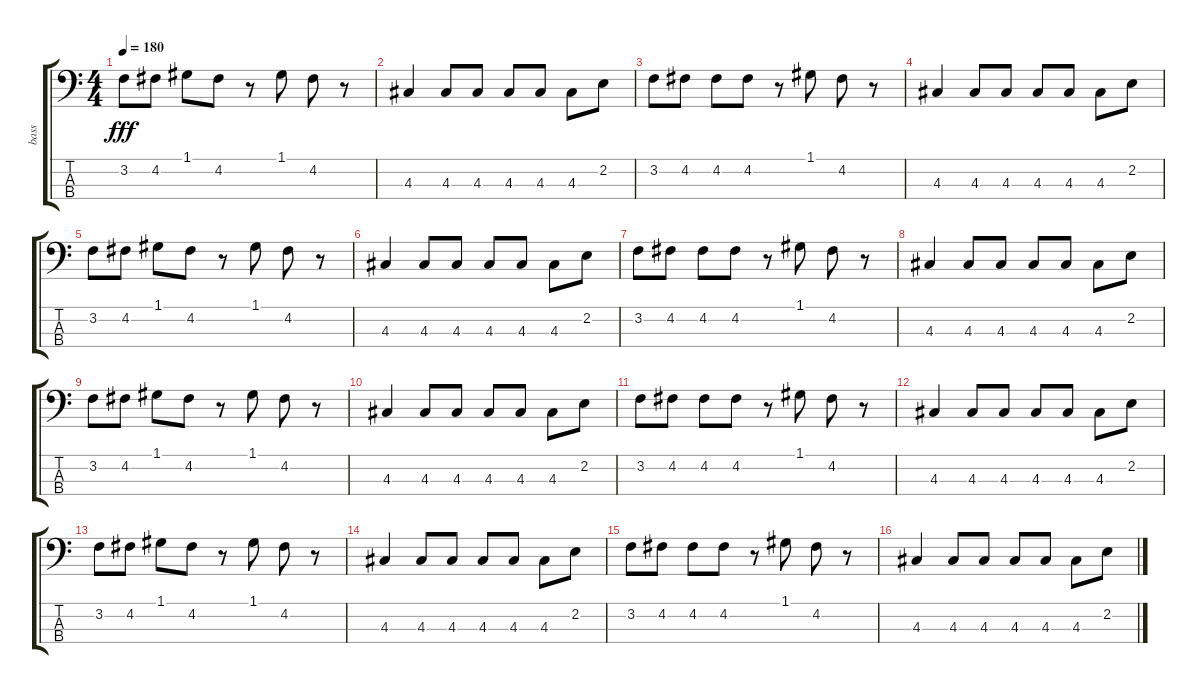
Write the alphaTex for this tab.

\track ("bass" "bass") {instrument electricbasspick}
\staff {score tabs}
\tuning (G2 D2 A1 E1) {hide}
\ts (4 4)
\tempo 180
\clef f4
\ks c
3.2.8{dy fff instrument electricbasspick} 4.2.8 1.1.8 4.2.8 r.8 1.1.8 4.2.8 r.8 |
4.3.4 4.3.8 4.3.8 4.3.8 4.3.8 4.3.8 2.2.8 |
3.2.8 4.2.8 4.2.8 4.2.8 r.8 1.1.8 4.2.8 r.8 |
4.3.4 4.3.8 4.3.8 4.3.8 4.3.8 4.3.8 2.2.8 |
3.2.8 4.2.8 1.1.8 4.2.8 r.8 1.1.8 4.2.8 r.8 |
4.3.4 4.3.8 4.3.8 4.3.8 4.3.8 4.3.8 2.2.8 |
3.2.8 4.2.8 4.2.8 4.2.8 r.8 1.1.8 4.2.8 r.8 |
4.3.4 4.3.8 4.3.8 4.3.8 4.3.8 4.3.8 2.2.8 |
3.2.8 4.2.8 1.1.8 4.2.8 r.8 1.1.8 4.2.8 r.8 |
4.3.4 4.3.8 4.3.8 4.3.8 4.3.8 4.3.8 2.2.8 |
3.2.8 4.2.8 4.2.8 4.2.8 r.8 1.1.8 4.2.8 r.8 |
4.3.4 4.3.8 4.3.8 4.3.8 4.3.8 4.3.8 2.2.8 |
3.2.8 4.2.8 1.1.8 4.2.8 r.8 1.1.8 4.2.8 r.8 |
4.3.4 4.3.8 4.3.8 4.3.8 4.3.8 4.3.8 2.2.8 |
3.2.8 4.2.8 4.2.8 4.2.8 r.8 1.1.8 4.2.8 r.8 |
4.3.4 4.3.8 4.3.8 4.3.8 4.3.8 4.3.8 2.2.8
